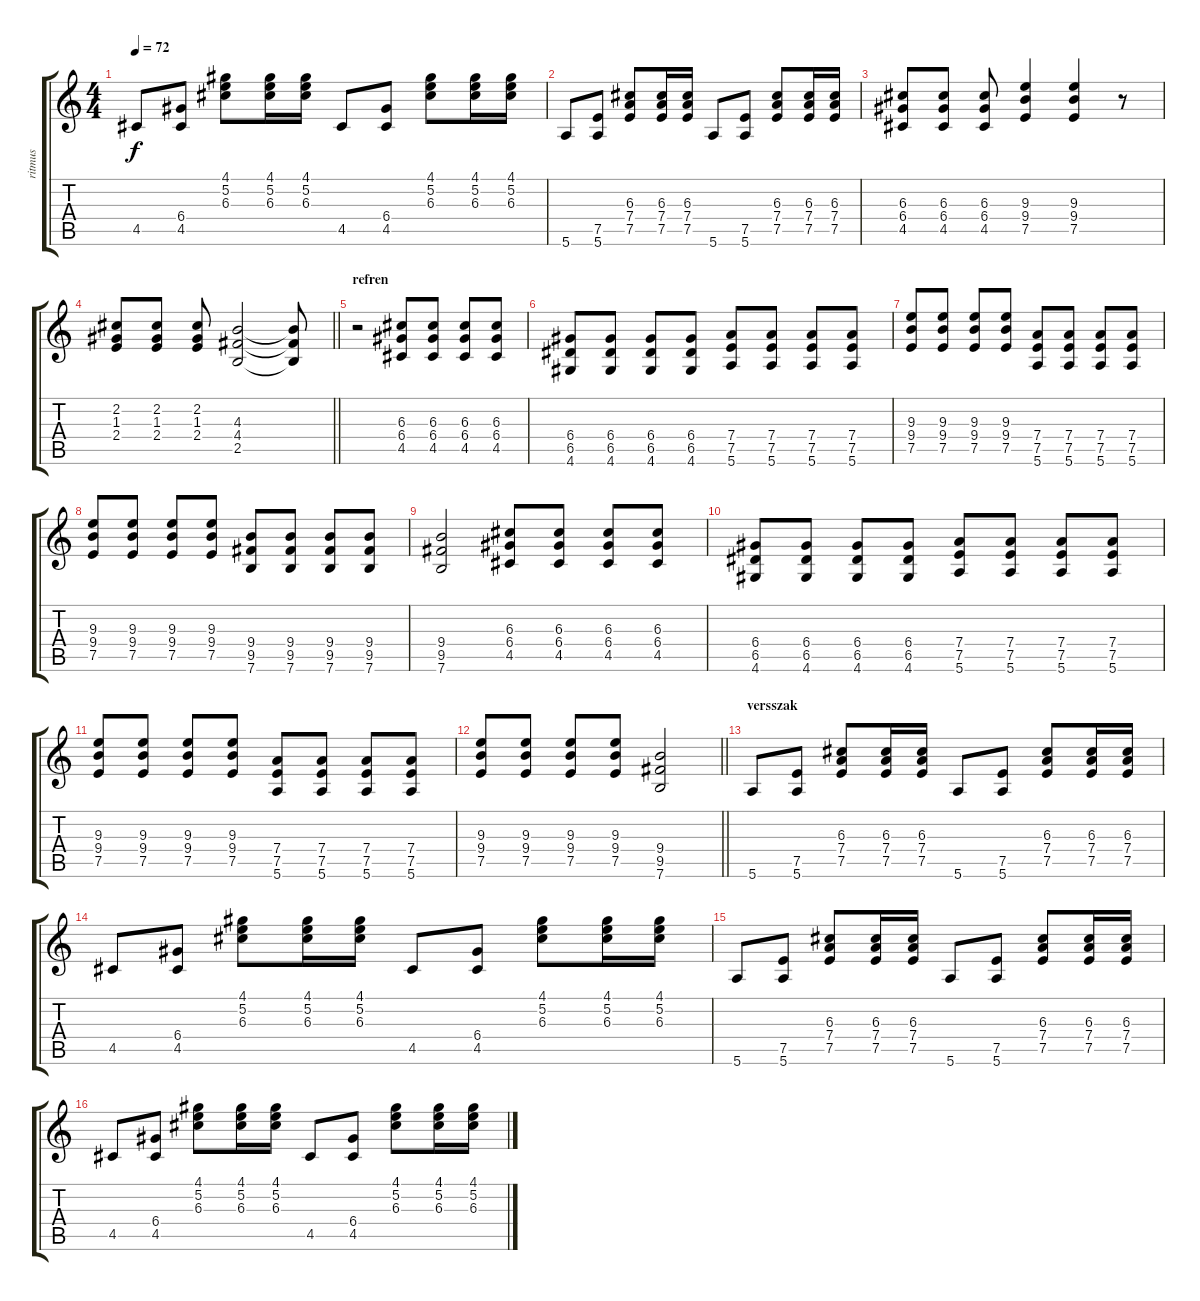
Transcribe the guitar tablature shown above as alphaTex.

\track ("ritmus" "ritmus") {instrument acousticguitarsteel}
\staff {score tabs}
\tuning (E4 B3 G3 D3 A2 E2) {hide}
\ts (4 4)
\tempo 72
\clef g2
\ks c
4.5.8{dy f} (6.4 4.5).8 (4.1 5.2 6.3).8 (4.1 5.2 6.3).16 (4.1 5.2 6.3).16 4.5.8 (6.4 4.5).8 (4.1 5.2 6.3).8 (4.1 5.2 6.3).16 (4.1 5.2 6.3).16 |
5.6.8 (7.5 5.6).8 (6.3 7.4 7.5).8 (6.3 7.4 7.5).16 (6.3 7.4 7.5).16 5.6.8 (7.5 5.6).8 (6.3 7.4 7.5).8 (6.3 7.4 7.5).16 (6.3 7.4 7.5).16 |
(6.3 6.4 4.5).8 (6.3 6.4 4.5).8 (6.3 6.4 4.5).8 (9.3 9.4 7.5).4 (9.3 9.4 7.5).4 r.8 |
\barLineRight lightlight
(2.2 1.3 2.4).8 (2.2 1.3 2.4).8 (2.2 1.3 2.4).8 (4.3 4.4 2.5).2 (4.3{t} 4.4{t} 2.5{t}).8 |
\section ("" "refren")
r.2 (6.3 6.4 4.5).8{instrument distortionguitar} (6.3 6.4 4.5).8 (6.3 6.4 4.5).8 (6.3 6.4 4.5).8 |
(6.4 6.5 4.6).8 (6.4 6.5 4.6).8 (6.4 6.5 4.6).8 (6.4 6.5 4.6).8 (7.4 7.5 5.6).8 (7.4 7.5 5.6).8 (7.4 7.5 5.6).8 (7.4 7.5 5.6).8 |
(9.3 9.4 7.5).8 (9.3 9.4 7.5).8 (9.3 9.4 7.5).8 (9.3 9.4 7.5).8 (7.4 7.5 5.6).8 (7.4 7.5 5.6).8 (7.4 7.5 5.6).8 (7.4 7.5 5.6).8 |
(9.3 9.4 7.5).8 (9.3 9.4 7.5).8 (9.3 9.4 7.5).8 (9.3 9.4 7.5).8 (9.4 9.5 7.6).8 (9.4 9.5 7.6).8 (9.4 9.5 7.6).8 (9.4 9.5 7.6).8 |
(9.4 9.5 7.6).2 (6.3 6.4 4.5).8{instrument distortionguitar} (6.3 6.4 4.5).8 (6.3 6.4 4.5).8 (6.3 6.4 4.5).8 |
(6.4 6.5 4.6).8 (6.4 6.5 4.6).8 (6.4 6.5 4.6).8 (6.4 6.5 4.6).8 (7.4 7.5 5.6).8 (7.4 7.5 5.6).8 (7.4 7.5 5.6).8 (7.4 7.5 5.6).8 |
(9.3 9.4 7.5).8 (9.3 9.4 7.5).8 (9.3 9.4 7.5).8 (9.3 9.4 7.5).8 (7.4 7.5 5.6).8 (7.4 7.5 5.6).8 (7.4 7.5 5.6).8 (7.4 7.5 5.6).8 |
\barLineRight lightlight
(9.3 9.4 7.5).8 (9.3 9.4 7.5).8 (9.3 9.4 7.5).8 (9.3 9.4 7.5).8 (9.4 9.5 7.6).2 |
\section ("" "versszak")
5.6.8{instrument acousticguitarsteel} (7.5 5.6).8 (6.3 7.4 7.5).8 (6.3 7.4 7.5).16 (6.3 7.4 7.5).16 5.6.8 (7.5 5.6).8 (6.3 7.4 7.5).8 (6.3 7.4 7.5).16 (6.3 7.4 7.5).16 |
4.5.8 (6.4 4.5).8 (4.1 5.2 6.3).8 (4.1 5.2 6.3).16 (4.1 5.2 6.3).16 4.5.8 (6.4 4.5).8 (4.1 5.2 6.3).8 (4.1 5.2 6.3).16 (4.1 5.2 6.3).16 |
5.6.8 (7.5 5.6).8 (6.3 7.4 7.5).8 (6.3 7.4 7.5).16 (6.3 7.4 7.5).16 5.6.8 (7.5 5.6).8 (6.3 7.4 7.5).8 (6.3 7.4 7.5).16 (6.3 7.4 7.5).16 |
4.5.8 (6.4 4.5).8 (4.1 5.2 6.3).8 (4.1 5.2 6.3).16 (4.1 5.2 6.3).16 4.5.8 (6.4 4.5).8 (4.1 5.2 6.3).8 (4.1 5.2 6.3).16 (4.1 5.2 6.3).16
